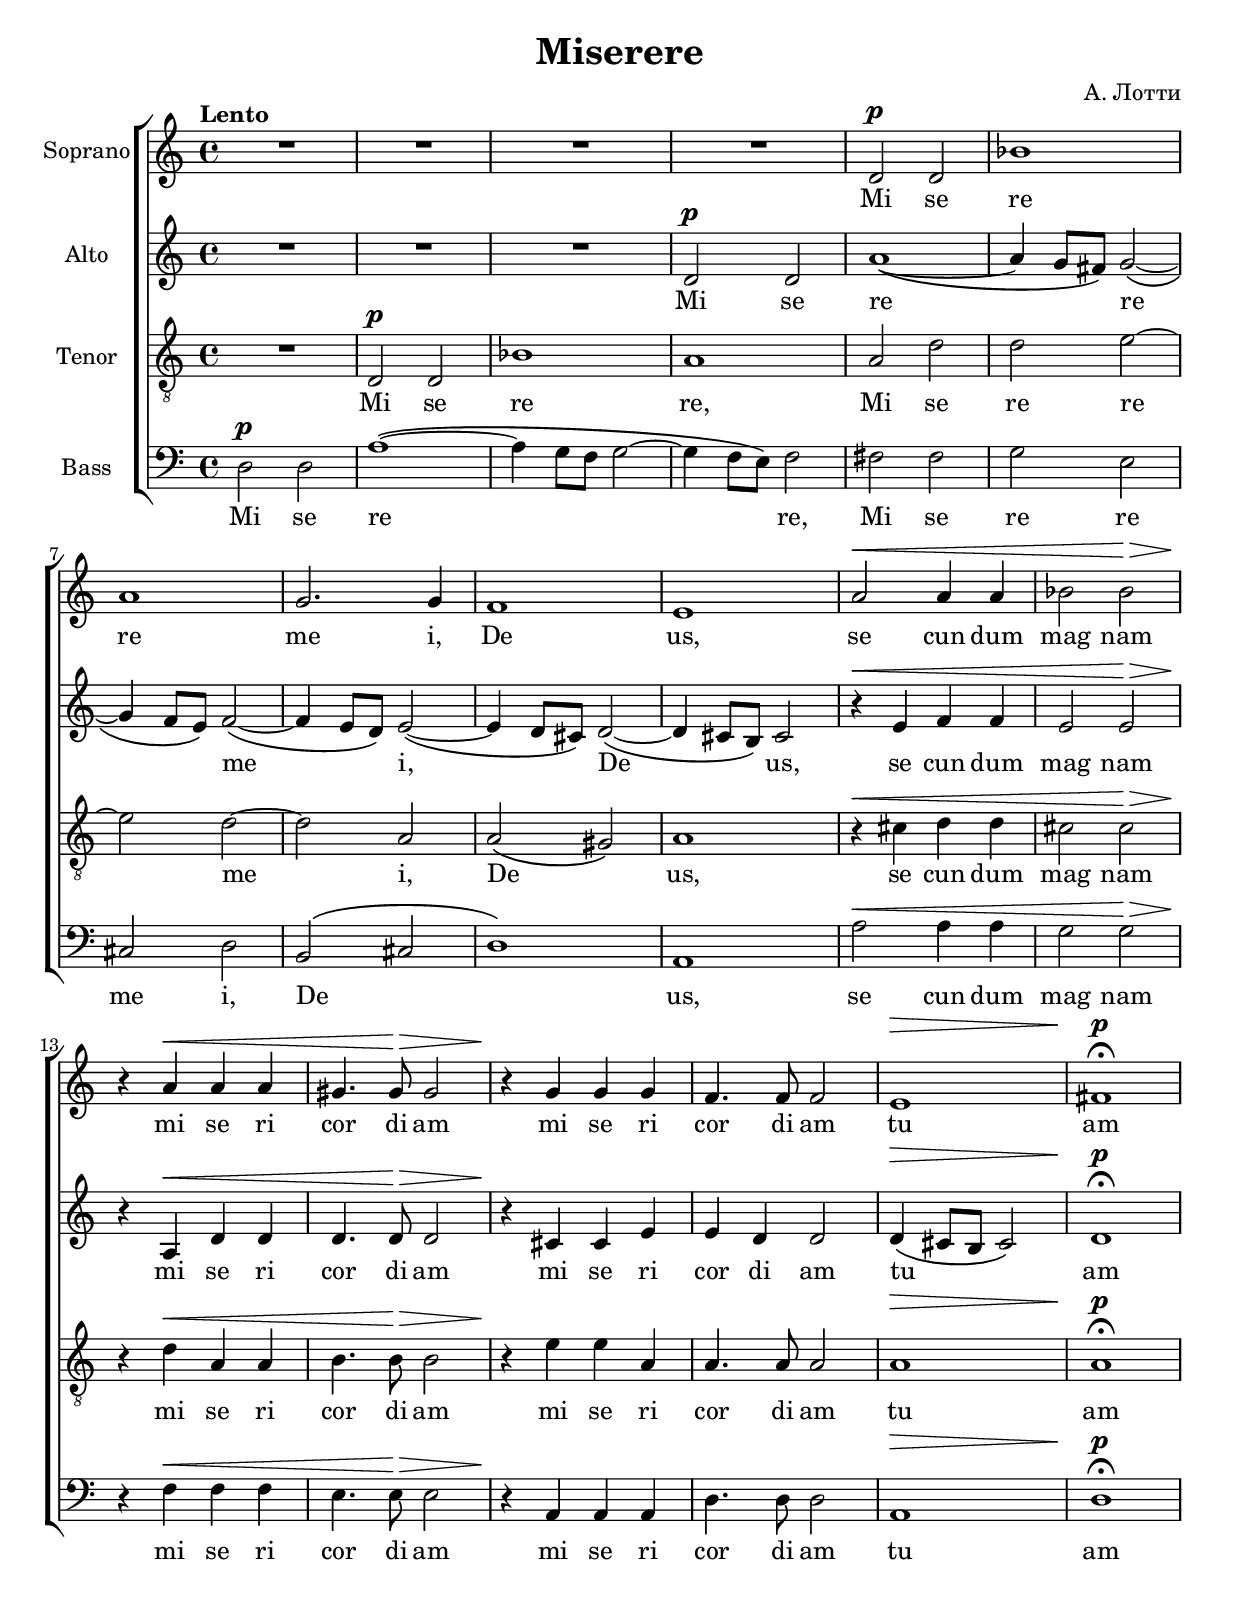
\version "2.18.0"  % necessary for upgrading to future LilyPond versions.

\header {
  title = "Miserere"
  composer = "А. Лотти"
}

global = {
  \key a \minor
  \time 4/4
  \tempo Lento
  \dynamicUp
}

sopranonotes = \relative c' {
  R1*4 d2\p d2 bes'1 
  a1 g2. g4 f1  e1 a2\< a4 a4  bes2 bes2\!\>
  r4\! a4\< a4 a4 gis4. gis8\!\> gis2 r4\! g4 g4 g4 f4. f8 f2 e1\> fis1\p\fermata
}

altonotes = \relative c' {
  R1*3 d2\p d2 a'1~\( a4 g8 fis8\) g2~\( g4 f8 e8\) f2~\( f4 e8 d8\) e2~\( 
  e4 d8 cis8\) d2~\( d4 cis8 b8\) cis2
  r4\< e4 f4 f4 e2 e2\!\> r4\! a,\< d d d4. d8\!\> d2 r4\! cis cis e e d d2 d4\(\> cis8 b8 cis2\) d1\p\fermata
}

tenornotes = \relative c {
  \clef "G_8"
  R1 d2\p d2 bes'1 a1 a2 d d e~ e d~ d a a\( gis\) a1
  r4\< cis d d cis2 cis\!\> r4\! d\< a a b4. b8\!\> b2 r4\! e e a, a4. a8 a2 a1\> a1\p\fermata
}

bassnotes = \relative c {
  \clef bass
  d2\p d2 a'1~ \(a4 g8 f8 g2~ g4 f8 e8\) f2 fis fis g e cis d b\( cis d1\) a a'2\< a4 a4 g2 g2\!\>
  r4\! f\< f f e4. e8\!\> e2 r4\! a, a a d4. d8 d2  a1\> d1\p\fermata
}

commonwords = \lyricmode { se cun dum mag nam mi se ri cor di am mi se ri cor di am}
sopranowords = \lyricmode { Mi se re re me i, De us, \commonwords tu am}
altowords = \lyricmode { Mi se re _ _ re _ _ me _ _ i, _ _ De _ _ us, \commonwords tu _ _ _ am}
tenorwords = \lyricmode {Mi se re re, Mi se re re me i, De _ us, \commonwords tu am}
basswords = \lyricmode {Mi se re _ _ _ _ _ re, Mi se re re me i, De _ _ us, \commonwords tu am}

\score {
  \new ChoirStaff <<
    \new Staff \with { instrumentName = "Soprano" } <<
      \new Voice = "soprano" <<
        \global
        \sopranonotes
      >>
      \new Lyrics \lyricsto "soprano" \sopranowords
    >>
    \new Staff \with { instrumentName = "Alto" } <<
      \new Voice = "alto" <<
        \global
        \altonotes
      >>
      \new Lyrics \lyricsto "alto" \altowords
    >>
    \new Staff \with { instrumentName = "Tenor" } <<
      \new Voice = "tenor" <<
        \global
        \tenornotes
      >>
      \new Lyrics \lyricsto "tenor" \tenorwords
    >>
    \new Staff \with { instrumentName = "Bass" } <<
      \new Voice = "bass" <<
        \global
        \bassnotes
      >>
      \new Lyrics \lyricsto "bass" \basswords
    >>
  >>
}


\score {
  \midi { \tempo 4= 80 }
  \unfoldRepeats
  \new ChoirStaff
  <<
   \new Staff = "sopranos" \with {midiInstrument = #"soprano sax"} <<
      \new Voice = "sopranos" {
      <<
        \global \sopranonotes
      >>
      }
    >>
    \new Staff = "altos" \with {midiInstrument = #"clarinet"} <<
      \new Voice = "altos" {
      <<
        \global \altonotes
      >>
      }
    >>
    \new Staff = "tenors" \with {midiInstrument = #"reed organ"} <<
      \new Voice = "tenors" {
      <<
        \global \tenornotes
      >>
      }
    >>
    \new Staff = "men" \with {midiInstrument = #"cello"}  <<
      \clef bass
      \new Voice = "basses" {
        <<
          \global \bassnotes
        >>
      }
    >>
  >>
}
